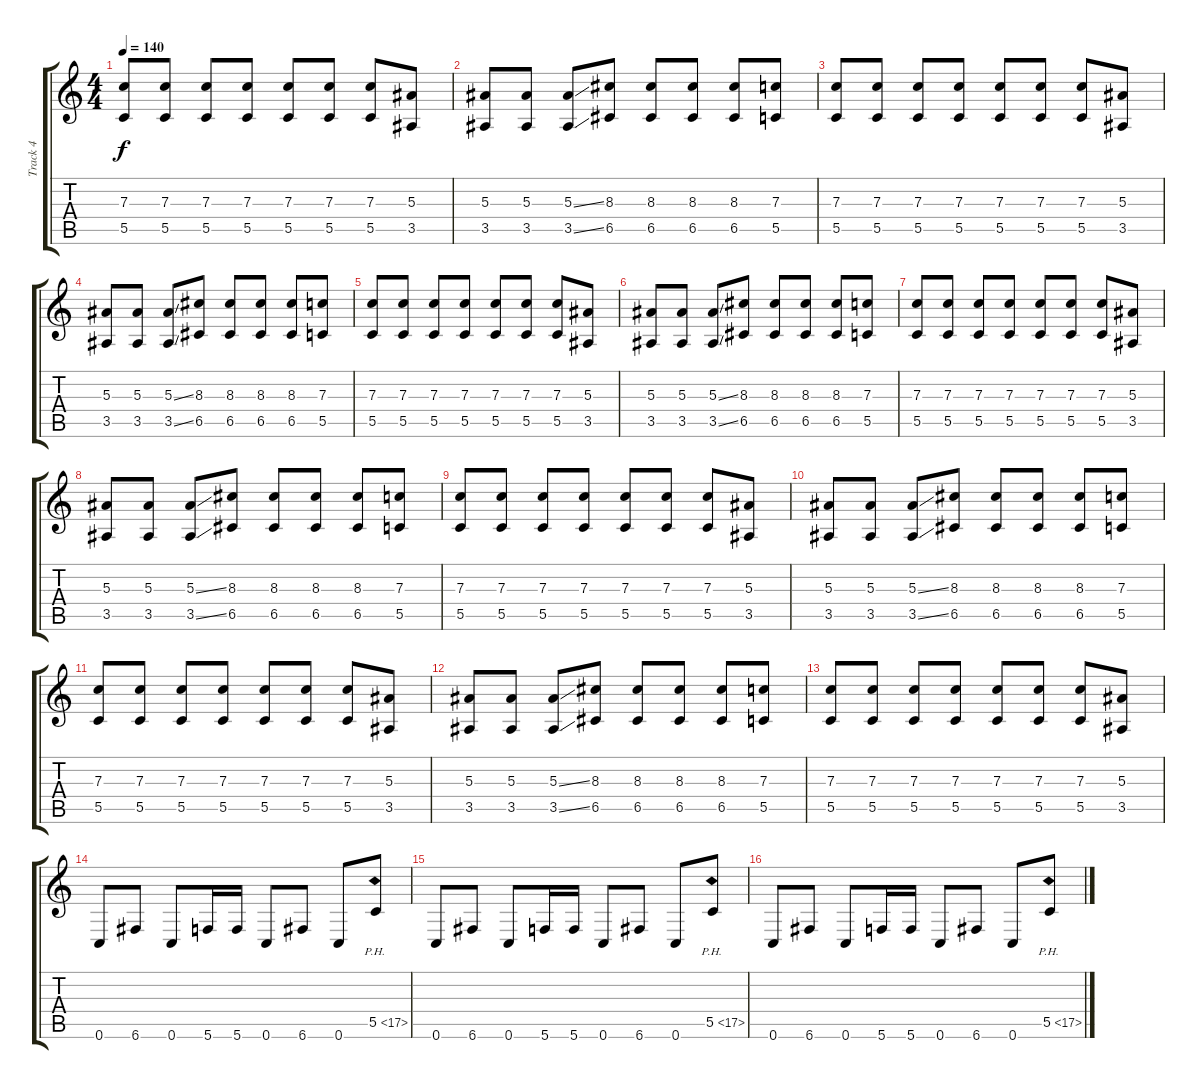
\track ("Track 4" "Track 4") {instrument distortionguitar}
\staff {score tabs}
\tuning (D4 A3 F3 C3 G2 C2) {hide}
\ts (4 4)
\tempo 140
\clef g2
\ks c
(7.3 5.5).8{dy f} (7.3 5.5).8 (7.3 5.5).8 (7.3 5.5).8 (7.3 5.5).8 (7.3 5.5).8 (7.3 5.5).8 (5.3 3.5).8 |
(5.3 3.5).8 (5.3 3.5).8 (5.3{ss} 3.5{ss}).8 (8.3 6.5).8 (8.3 6.5).8 (8.3 6.5).8 (8.3 6.5).8 (7.3 5.5).8 |
(7.3 5.5).8 (7.3 5.5).8 (7.3 5.5).8 (7.3 5.5).8 (7.3 5.5).8 (7.3 5.5).8 (7.3 5.5).8 (5.3 3.5).8 |
(5.3 3.5).8 (5.3 3.5).8 (5.3{ss} 3.5{ss}).8 (8.3 6.5).8 (8.3 6.5).8 (8.3 6.5).8 (8.3 6.5).8 (7.3 5.5).8 |
(7.3 5.5).8 (7.3 5.5).8 (7.3 5.5).8 (7.3 5.5).8 (7.3 5.5).8 (7.3 5.5).8 (7.3 5.5).8 (5.3 3.5).8 |
(5.3 3.5).8 (5.3 3.5).8 (5.3{ss} 3.5{ss}).8 (8.3 6.5).8 (8.3 6.5).8 (8.3 6.5).8 (8.3 6.5).8 (7.3 5.5).8 |
(7.3 5.5).8 (7.3 5.5).8 (7.3 5.5).8 (7.3 5.5).8 (7.3 5.5).8 (7.3 5.5).8 (7.3 5.5).8 (5.3 3.5).8 |
(5.3 3.5).8 (5.3 3.5).8 (5.3{ss} 3.5{ss}).8 (8.3 6.5).8 (8.3 6.5).8 (8.3 6.5).8 (8.3 6.5).8 (7.3 5.5).8 |
(7.3 5.5).8 (7.3 5.5).8 (7.3 5.5).8 (7.3 5.5).8 (7.3 5.5).8 (7.3 5.5).8 (7.3 5.5).8 (5.3 3.5).8 |
(5.3 3.5).8 (5.3 3.5).8 (5.3{ss} 3.5{ss}).8 (8.3 6.5).8 (8.3 6.5).8 (8.3 6.5).8 (8.3 6.5).8 (7.3 5.5).8 |
(7.3 5.5).8 (7.3 5.5).8 (7.3 5.5).8 (7.3 5.5).8 (7.3 5.5).8 (7.3 5.5).8 (7.3 5.5).8 (5.3 3.5).8 |
(5.3 3.5).8 (5.3 3.5).8 (5.3{ss} 3.5{ss}).8 (8.3 6.5).8 (8.3 6.5).8 (8.3 6.5).8 (8.3 6.5).8 (7.3 5.5).8 |
(7.3 5.5).8 (7.3 5.5).8 (7.3 5.5).8 (7.3 5.5).8 (7.3 5.5).8 (7.3 5.5).8 (7.3 5.5).8 (5.3 3.5).8 |
0.6.8 6.6.8 0.6.8 5.6.16 5.6.16 0.6.8 6.6.8 0.6.8 5.5{ph 12}.8 |
0.6.8 6.6.8 0.6.8 5.6.16 5.6.16 0.6.8 6.6.8 0.6.8 5.5{ph 12}.8 |
0.6.8 6.6.8 0.6.8 5.6.16 5.6.16 0.6.8 6.6.8 0.6.8 5.5{ph 12}.8
